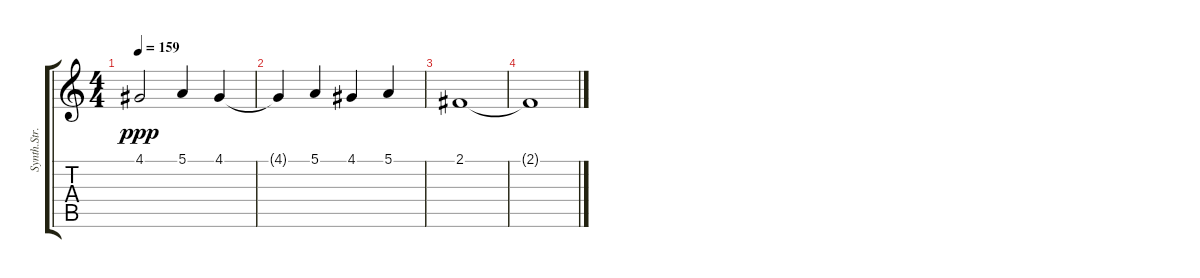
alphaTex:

\track ("Synth.Str. 2" "Synth.Str.") {instrument synthstrings2}
\staff {score tabs}
\tuning (E4 B3 G3 D3 A2 E2) {hide}
\ts (4 4)
\tempo 159
\clef g2
\ks c
4.1.2{dy ppp} 5.1.4 4.1.4 |
4.1{t}.4 5.1.4 4.1.4 5.1.4 |
2.1.1 |
2.1{t}.1
